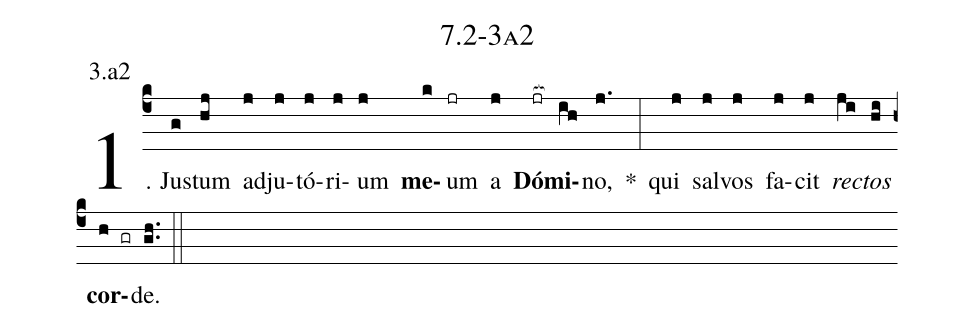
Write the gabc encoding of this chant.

name: 7.2-3a2;
annotation: 3.a2;
%%
(c4)1. Jus(g)tum(hj) ad(j)ju(j)tó(j)ri(j)um(j) <b>me</b>(k)um(jr) a(j) <b>Dó</b>(jr[ocb:1{])<b>mi</b>(ih[ocb:0}])no,(j.) *(:) qui(j) sal(j)vos(j) fa(j)cit(j) <i>rec</i>(ji)<i>tos</i>(hi) <b>cor</b>(h gr)de.(gh..) (::)
